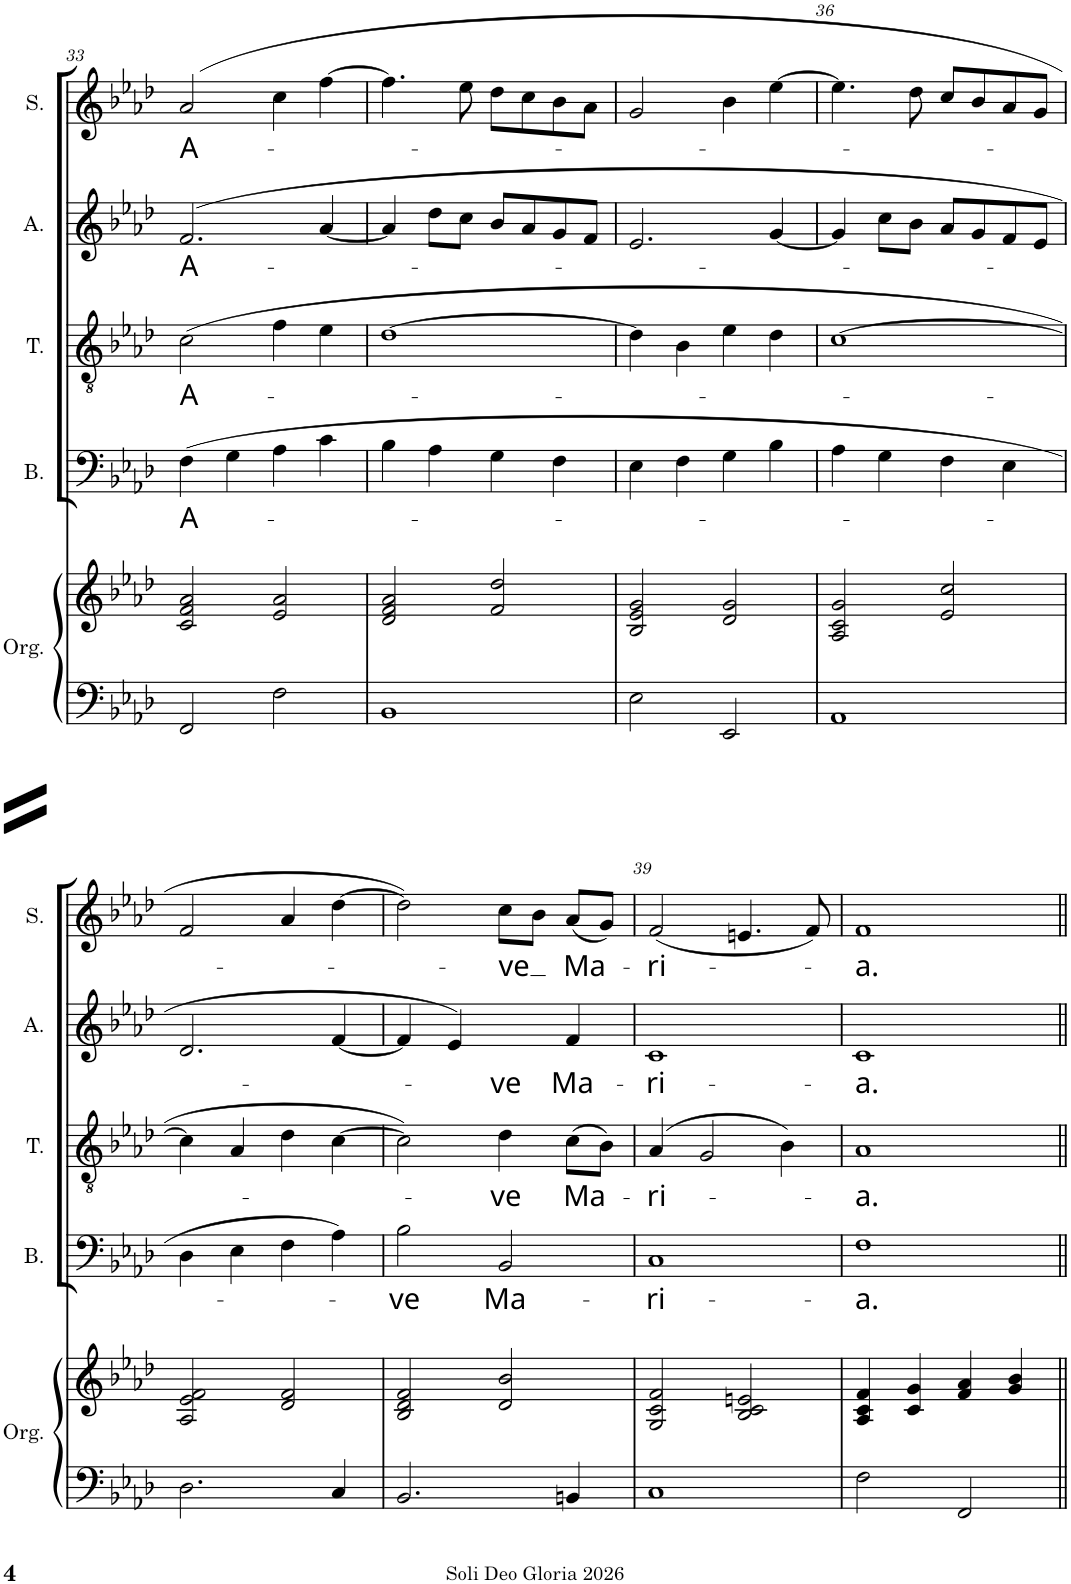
**kern	**kern	**kern	**text	**kern	**text	**kern	**text	**kern	**text
*part5	*part5	*part4	*part4	*part3	*part3	*part2	*part2	*part1	*part1
*staff6	*staff5	*staff4	*staff4	*staff3	*staff3	*staff2	*staff2	*staff1	*staff1
*I"Orgue	*	*I"Basse	*	*I"Ténor	*	*I"Alto	*	*I"Soprano	*
*I'Org.	*	*I'B.	*	*I'T.	*	*I'A.	*	*I'S.	*
!!LO:PB:g=z
*clefF4	*clefG2	*clefF4	*	*clefGv2	*	*clefG2	*	*clefG2	*
*k[b-e-a-d-]	*k[b-e-a-d-]	*k[b-e-a-d-]	*	*k[b-e-a-d-]	*	*k[b-e-a-d-]	*	*k[b-e-a-d-]	*
*M2/2	*M2/2	*M2/2	*	*M2/2	*	*M2/2	*	*M2/2	*
*met(c|)	*met(c|)	*met(c|)	*	*met(c|)	*	*met(c|)	*	*met(c|)	*
=33	=33	=33	=33	=33	=33	=33	=33	=33	=33
!	!	!	!LO:LY:b	!	!LO:LY:b	!	!LO:LY:b	!	!LO:LY:b
2FF/	2c/ 2f/ 2a-/	(4F\	A-	(2c\	A-	(2.f/	A-	(>2a-/	A-
.	.	4G\	.	.	.	.	.	.	.
2F\	2e-/ 2a-/	4A-\	.	4f\	.	.	.	4cc\	.
.	.	4c\	.	4e-\	.	[4a-/	.	[4ff\	.
=34	=34	=34	=34	=34	=34	=34	=34	=34	=34
1BB-	2d-/ 2f/ 2a-/	4B-\	.	[1d-	.	4a-/]	.	4.ff\]	.
.	.	4A-\	.	.	.	8dd-\L	.	.	.
.	.	.	.	.	.	8cc\J	.	8ee-\	.
.	2f/ 2dd-/	4G\	.	.	.	8b-/L	.	8dd-\L	.
.	.	.	.	.	.	8a-/	.	8cc\	.
.	.	4F\	.	.	.	8g/	.	8b-\	.
.	.	.	.	.	.	8f/J	.	8a-\J	.
=35	=35	=35	=35	=35	=35	=35	=35	=35	=35
2E-\	2B-/ 2e-/ 2g/	4E-\	.	4d-\]	.	2.e-/	.	2g/	.
.	.	4F\	.	4B-\	.	.	.	.	.
2EE-/	2d-/ 2g/	4G\	.	4e-\	.	.	.	4b-\	.
.	.	4B-\	.	4d-\	.	[4g/	.	[4ee-\	.
=36	=36	=36	=36	=36	=36	=36	=36	=36	=36
1AA-	2A-/ 2c/ 2g/	4A-\	.	[1c	.	4g/]	.	4.ee-\]	.
.	.	4G\	.	.	.	8cc\L	.	.	.
.	.	.	.	.	.	8b-\J	.	8dd-\	.
.	2e-/ 2cc/	4F\	.	.	.	8a-/L	.	8cc/L	.
.	.	.	.	.	.	8g/	.	8b-/	.
.	.	4E-\	.	.	.	8f/	.	8a-/	.
.	.	.	.	.	.	8e-/J	.	8g/J	.
!!LO:LB:g=z
=37	=37	=37	=37	=37	=37	=37	=37	=37	=37
2.D-\	2A-/ 2e-/ 2f/	4D-\	.	4c\]	.	2.d-/	.	2f/	.
.	.	4E-\	.	4A-/	.	.	.	.	.
.	2d-/ 2f/	4F\	.	4d-\	.	.	.	4a-/	.
4C/	.	4A-\)	.	[4c\	.	[4f/	.	[4dd-\	.
=38	=38	=38	=38	=38	=38	=38	=38	=38	=38
!	!	!	!LO:LY:b	!	!	!	!	!	!
2.BB-/	2B-/ 2d-/ 2f/	2B-\	-ve	2c\])	.	4f/]	.	2dd-\])	.
.	.	.	.	.	.	4e-/)	.	.	.
!	!	!	!LO:LY:b	!	!LO:LY:b	!	!LO:LY:b	!	!LO:LY:b
.	2d-/ 2b-/	2BB-/	Ma-	4d-\	-ve	4f	-ve	8cc\L	-ve
.	.	.	.	.	.	.	.	8b-\J	.
!	!	!	!	!	!LO:LY:b	!	!LO:LY:b	!	!LO:LY:b
4BBn/	.	.	.	(8c\L	Ma-	4f/	Ma-	(8a-/L	Ma-
.	.	.	.	8B-\J)	.	.	.	8g/J)	.
=39	=39	=39	=39	=39	=39	=39	=39	=39	=39
!	!	!	!LO:LY:b	!	!LO:LY:b	!	!LO:LY:b	!	!LO:LY:b
1C	2G/ 2c/ 2f/	1C	-ri-	(4A-/	-ri-	1c	-ri-	(2f/	-ri-
.	.	.	.	2G/	.	.	.	.	.
.	2B-/ 2c/ 2en/	.	.	.	.	.	.	4.en/	.
.	.	.	.	4B-\)	.	.	.	.	.
.	.	.	.	.	.	.	.	8f/)	.
=40	=40	=40	=40	=40	=40	=40	=40	=40	=40
!	!	!	!LO:LY:b	!	!LO:LY:b	!	!LO:LY:b	!	!LO:LY:b
2F\	4A-/ 4c/ 4f/	1F	-a.	1A-	-a.	1c	-a.	1f	-a.
.	4c/ 4g/	.	.	.	.	.	.	.	.
2FF/	4f/ 4a-/	.	.	.	.	.	.	.	.
.	4g/ 4b-/	.	.	.	.	.	.	.	.
=||	=||	=||	=||	=||	=||	=||	=||	=||	=||
*-	*-	*-	*-	*-	*-	*-	*-	*-	*-
